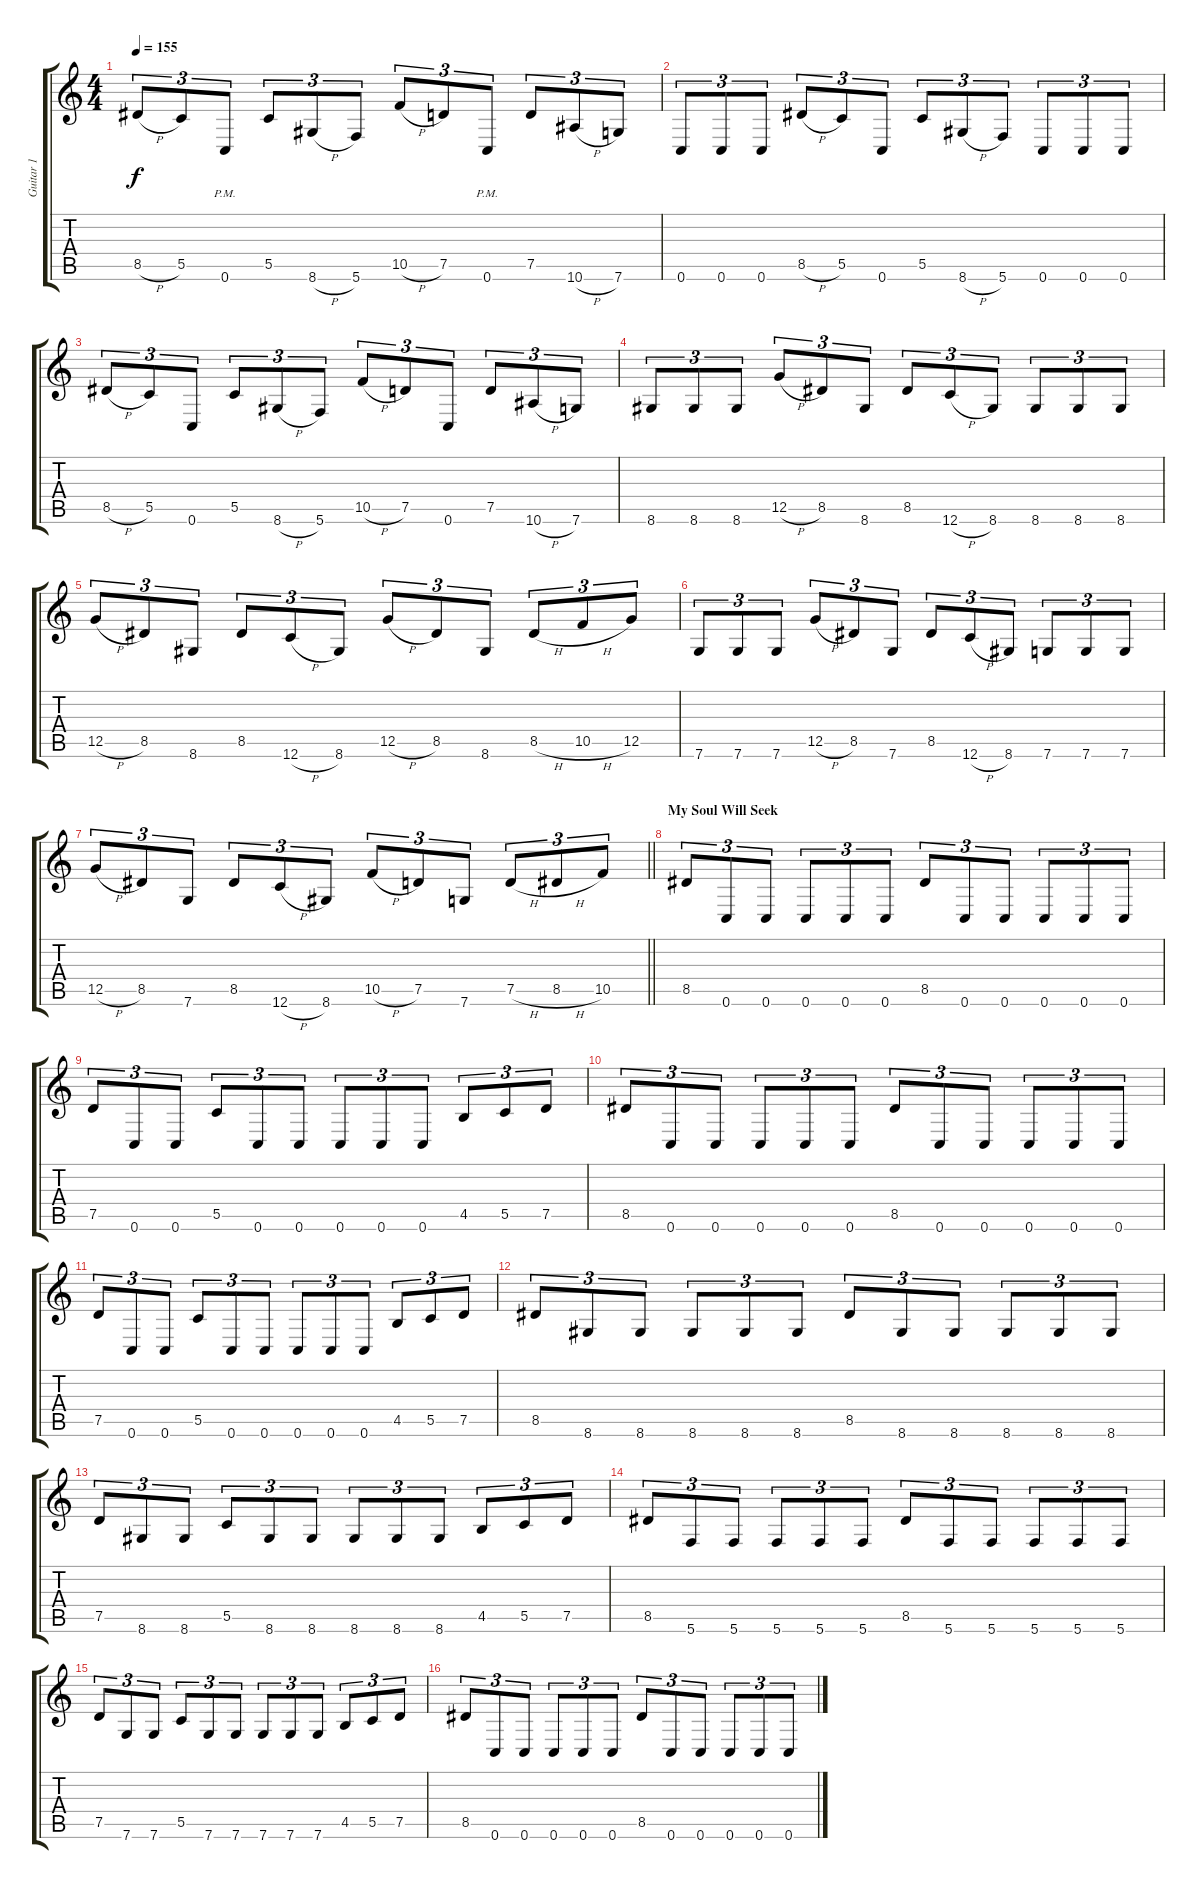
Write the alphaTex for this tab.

\track ("Guitar 1" "Guitar 1") {instrument distortionguitar}
\staff {score tabs}
\tuning (D4 A3 F3 C3 G2 C2) {hide}
\ts (4 4)
\tempo 155
\clef g2
\ks c
8.5{h}.8{tu (3 2) dy f} 5.5.8{tu (3 2)} 0.6{pm}.8{tu (3 2)} 5.5.8{tu (3 2)} 8.6{h}.8{tu (3 2)} 5.6.8{tu (3 2)} 10.5{h}.8{tu (3 2)} 7.5.8{tu (3 2)} 0.6{pm}.8{tu (3 2)} 7.5.8{tu (3 2)} 10.6{h}.8{tu (3 2)} 7.6.8{tu (3 2)} |
0.6.8{tu (3 2)} 0.6.8{tu (3 2)} 0.6.8{tu (3 2)} 8.5{h}.8{tu (3 2)} 5.5.8{tu (3 2)} 0.6.8{tu (3 2)} 5.5.8{tu (3 2)} 8.6{h}.8{tu (3 2)} 5.6.8{tu (3 2)} 0.6.8{tu (3 2)} 0.6.8{tu (3 2)} 0.6.8{tu (3 2)} |
8.5{h}.8{tu (3 2)} 5.5.8{tu (3 2)} 0.6.8{tu (3 2)} 5.5.8{tu (3 2)} 8.6{h}.8{tu (3 2)} 5.6.8{tu (3 2)} 10.5{h}.8{tu (3 2)} 7.5.8{tu (3 2)} 0.6.8{tu (3 2)} 7.5.8{tu (3 2)} 10.6{h}.8{tu (3 2)} 7.6.8{tu (3 2)} |
8.6.8{tu (3 2)} 8.6.8{tu (3 2)} 8.6.8{tu (3 2)} 12.5{h}.8{tu (3 2)} 8.5.8{tu (3 2)} 8.6.8{tu (3 2)} 8.5.8{tu (3 2)} 12.6{h}.8{tu (3 2)} 8.6.8{tu (3 2)} 8.6.8{tu (3 2)} 8.6.8{tu (3 2)} 8.6.8{tu (3 2)} |
12.5{h}.8{tu (3 2)} 8.5.8{tu (3 2)} 8.6.8{tu (3 2)} 8.5.8{tu (3 2)} 12.6{h}.8{tu (3 2)} 8.6.8{tu (3 2)} 12.5{h}.8{tu (3 2)} 8.5.8{tu (3 2)} 8.6.8{tu (3 2)} 8.5{h}.8{tu (3 2)} 10.5{h}.8{tu (3 2)} 12.5.8{tu (3 2)} |
7.6.8{tu (3 2)} 7.6.8{tu (3 2)} 7.6.8{tu (3 2)} 12.5{h}.8{tu (3 2)} 8.5.8{tu (3 2)} 7.6.8{tu (3 2)} 8.5.8{tu (3 2)} 12.6{h}.8{tu (3 2)} 8.6.8{tu (3 2)} 7.6.8{tu (3 2)} 7.6.8{tu (3 2)} 7.6.8{tu (3 2)} |
\barLineRight lightlight
12.5{h}.8{tu (3 2)} 8.5.8{tu (3 2)} 7.6.8{tu (3 2)} 8.5.8{tu (3 2)} 12.6{h}.8{tu (3 2)} 8.6.8{tu (3 2)} 10.5{h}.8{tu (3 2)} 7.5.8{tu (3 2)} 7.6.8{tu (3 2)} 7.5{h}.8{tu (3 2)} 8.5{h}.8{tu (3 2)} 10.5.8{tu (3 2)} |
\section ("" "My Soul Will Seek")
8.5.8{tu (3 2)} 0.6.8{tu (3 2)} 0.6.8{tu (3 2)} 0.6.8{tu (3 2)} 0.6.8{tu (3 2)} 0.6.8{tu (3 2)} 8.5.8{tu (3 2)} 0.6.8{tu (3 2)} 0.6.8{tu (3 2)} 0.6.8{tu (3 2)} 0.6.8{tu (3 2)} 0.6.8{tu (3 2)} |
7.5.8{tu (3 2)} 0.6.8{tu (3 2)} 0.6.8{tu (3 2)} 5.5.8{tu (3 2)} 0.6.8{tu (3 2)} 0.6.8{tu (3 2)} 0.6.8{tu (3 2)} 0.6.8{tu (3 2)} 0.6.8{tu (3 2)} 4.5.8{tu (3 2)} 5.5.8{tu (3 2)} 7.5.8{tu (3 2)} |
8.5.8{tu (3 2)} 0.6.8{tu (3 2)} 0.6.8{tu (3 2)} 0.6.8{tu (3 2)} 0.6.8{tu (3 2)} 0.6.8{tu (3 2)} 8.5.8{tu (3 2)} 0.6.8{tu (3 2)} 0.6.8{tu (3 2)} 0.6.8{tu (3 2)} 0.6.8{tu (3 2)} 0.6.8{tu (3 2)} |
7.5.8{tu (3 2)} 0.6.8{tu (3 2)} 0.6.8{tu (3 2)} 5.5.8{tu (3 2)} 0.6.8{tu (3 2)} 0.6.8{tu (3 2)} 0.6.8{tu (3 2)} 0.6.8{tu (3 2)} 0.6.8{tu (3 2)} 4.5.8{tu (3 2)} 5.5.8{tu (3 2)} 7.5.8{tu (3 2)} |
8.5.8{tu (3 2)} 8.6.8{tu (3 2)} 8.6.8{tu (3 2)} 8.6.8{tu (3 2)} 8.6.8{tu (3 2)} 8.6.8{tu (3 2)} 8.5.8{tu (3 2)} 8.6.8{tu (3 2)} 8.6.8{tu (3 2)} 8.6.8{tu (3 2)} 8.6.8{tu (3 2)} 8.6.8{tu (3 2)} |
7.5.8{tu (3 2)} 8.6.8{tu (3 2)} 8.6.8{tu (3 2)} 5.5.8{tu (3 2)} 8.6.8{tu (3 2)} 8.6.8{tu (3 2)} 8.6.8{tu (3 2)} 8.6.8{tu (3 2)} 8.6.8{tu (3 2)} 4.5.8{tu (3 2)} 5.5.8{tu (3 2)} 7.5.8{tu (3 2)} |
8.5.8{tu (3 2)} 5.6.8{tu (3 2)} 5.6.8{tu (3 2)} 5.6.8{tu (3 2)} 5.6.8{tu (3 2)} 5.6.8{tu (3 2)} 8.5.8{tu (3 2)} 5.6.8{tu (3 2)} 5.6.8{tu (3 2)} 5.6.8{tu (3 2)} 5.6.8{tu (3 2)} 5.6.8{tu (3 2)} |
7.5.8{tu (3 2)} 7.6.8{tu (3 2)} 7.6.8{tu (3 2)} 5.5.8{tu (3 2)} 7.6.8{tu (3 2)} 7.6.8{tu (3 2)} 7.6.8{tu (3 2)} 7.6.8{tu (3 2)} 7.6.8{tu (3 2)} 4.5.8{tu (3 2)} 5.5.8{tu (3 2)} 7.5.8{tu (3 2)} |
8.5.8{tu (3 2)} 0.6.8{tu (3 2)} 0.6.8{tu (3 2)} 0.6.8{tu (3 2)} 0.6.8{tu (3 2)} 0.6.8{tu (3 2)} 8.5.8{tu (3 2)} 0.6.8{tu (3 2)} 0.6.8{tu (3 2)} 0.6.8{tu (3 2)} 0.6.8{tu (3 2)} 0.6.8{tu (3 2)}
